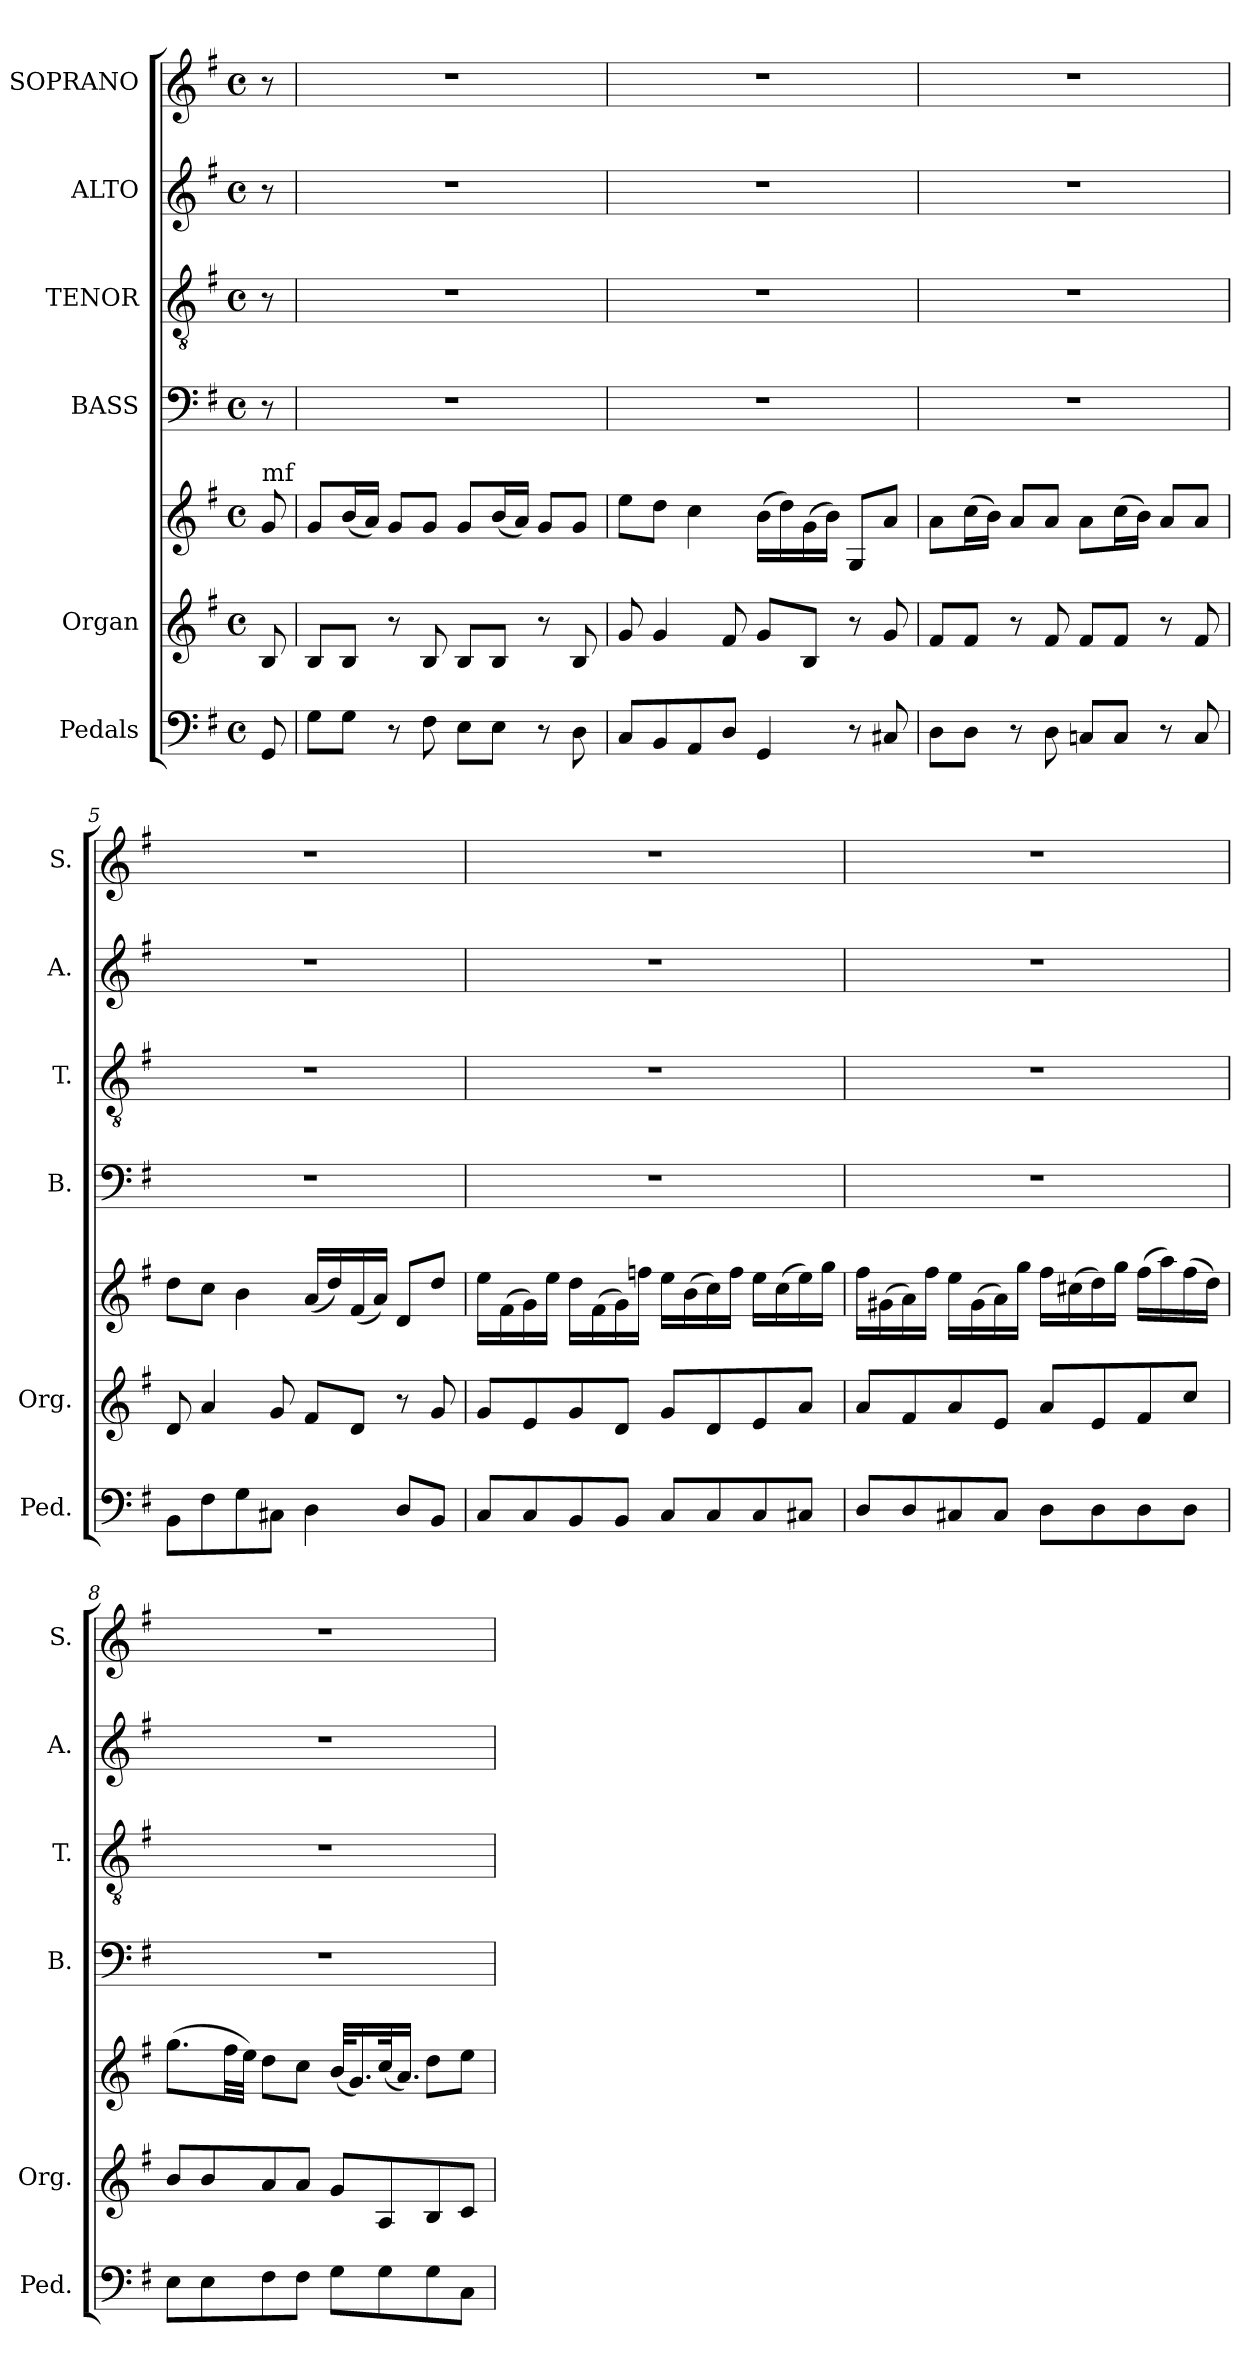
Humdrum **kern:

**kern	**kern	**kern	**kern	**kern	**kern	**kern
*part6	*part5	*part5	*part4	*part3	*part2	*part1
*staff7	*staff6	*staff5	*staff4	*staff3	*staff2	*staff1
*I"Pedals	*I"Organ	*	*I"BASS	*I"TENOR	*I"ALTO	*I"SOPRANO
*I'Ped.	*I'Org.	*	*I'B.	*I'T.	*I'A.	*I'S.
*clefF4	*clefG2	*clefG2	*clefF4	*clefGv2	*clefG2	*clefG2
*	*	*	*	*ITrd7c12	*	*
*k[f#]	*k[f#]	*k[f#]	*k[f#]	*k[f#]	*k[f#]	*k[f#]
*G:	*G:	*G:	*G:	*G:	*G:	*G:
*M4/4	*M4/4	*M4/4	*M4/4	*M4/4	*M4/4	*M4/4
*met(c)	*met(c)	*met(c)	*met(c)	*met(c)	*met(c)	*met(c)
*MM120	*MM120	*MM120	*MM120	*MM120	*MM120	*MM120
=1	=1	=1	=1	=1	=1	=1
!	!	!LO:TX:a:t=mf	!	!	!	!
8GG/	8B/	8g/	8r	8r	8r	8r
=2	=2	=2	=2	=2	=2	=2
8G\L	8B/L	8g/L	1r	1r	1r	1r
8G\J	8B/J	(<16b/L	.	.	.	.
.	.	16a/JJ)	.	.	.	.
8r	8r	8g/L	.	.	.	.
8F#\	8B/	8g/J	.	.	.	.
8E\L	8B/L	8g/L	.	.	.	.
8E\J	8B/J	(<16b/L	.	.	.	.
.	.	16a/JJ)	.	.	.	.
8r	8r	8g/L	.	.	.	.
8D\	8B/	8g/J	.	.	.	.
=3	=3	=3	=3	=3	=3	=3
8C/L	8g/	8ee\L	1r	1r	1r	1r
8BB/	4g/	8dd\J	.	.	.	.
8AA/	.	4cc\	.	.	.	.
8D/J	8f#/	.	.	.	.	.
4GG/	8g/L	(>16b\LL	.	.	.	.
.	.	16dd\)	.	.	.	.
.	8B/J	(>16g\	.	.	.	.
.	.	16b\JJ)	.	.	.	.
8r	8r	8G/L	.	.	.	.
8C#X/	8g/	8a/J	.	.	.	.
=4	=4	=4	=4	=4	=4	=4
8D\L	8f#/L	8a\L	1r	1r	1r	1r
8D\J	8f#/J	(>16cc\L	.	.	.	.
.	.	16b\JJ)	.	.	.	.
8r	8r	8a/L	.	.	.	.
8D\	8f#/	8a/J	.	.	.	.
8Cn/L	8f#/L	8a\L	.	.	.	.
8C/J	8f#/J	(>16cc\L	.	.	.	.
.	.	16b\JJ)	.	.	.	.
8r	8r	8a/L	.	.	.	.
8C/	8f#/	8a/J	.	.	.	.
!!LO:LB:g=z
=5	=5	=5	=5	=5	=5	=5
8BB\L	8d/	8dd\L	1r	1r	1r	1r
8F#\	4a/	8cc\J	.	.	.	.
8G\	.	4b\	.	.	.	.
8C#X\J	8g/	.	.	.	.	.
4D\	8f#/L	(<16a/LL	.	.	.	.
.	.	16dd/)	.	.	.	.
.	8d/J	(<16f#/	.	.	.	.
.	.	16a/JJ)	.	.	.	.
8D/L	8r	8d/L	.	.	.	.
8BB/J	8g/	8dd/J	.	.	.	.
!!LO:PB:g=z
=6	=6	=6	=6	=6	=6	=6
8C/L	8g/L	16ee\LL	1r	1r	1r	1r
.	.	(>16f#\	.	.	.	.
8C/	8e/	16g\)	.	.	.	.
.	.	16ee\JJ	.	.	.	.
8BB/	8g/	16dd\LL	.	.	.	.
.	.	(>16f#\	.	.	.	.
8BB/J	8d/J	16g\)	.	.	.	.
.	.	16ffn\JJ	.	.	.	.
8C/L	8g/L	16ee\LL	.	.	.	.
.	.	(>16b\	.	.	.	.
8C/	8d/	16cc\)	.	.	.	.
.	.	16ff\JJ	.	.	.	.
8C/	8e/	16ee\LL	.	.	.	.
.	.	(>16cc\	.	.	.	.
8C#X/J	8a/J	16ee\)	.	.	.	.
.	.	16gg\JJ	.	.	.	.
=7	=7	=7	=7	=7	=7	=7
8D/L	8a/L	16ff#\LL	1r	1r	1r	1r
.	.	(>16g#X\	.	.	.	.
8D/	8f#/	16a\)	.	.	.	.
.	.	16ff#\JJ	.	.	.	.
8C#X/	8a/	16ee\LL	.	.	.	.
.	.	(>16g#\	.	.	.	.
8C#/J	8e/J	16a\)	.	.	.	.
.	.	16gg\JJ	.	.	.	.
8D\L	8a/L	16ff#\LL	.	.	.	.
.	.	(>16cc#X\	.	.	.	.
8D\	8e/	16dd\)	.	.	.	.
.	.	16gg\JJ	.	.	.	.
8D\	8f#/	(>16ff#\LL	.	.	.	.
.	.	16aa\)	.	.	.	.
8D\J	8cc/J	(>16ff#\	.	.	.	.
.	.	16dd\JJ)	.	.	.	.
=8	=8	=8	=8	=8	=8	=8
8E\L	8b/L	(>8.gg\L	1r	1r	1r	1r
8E\	8b/	.	.	.	.	.
.	.	32ff#\LL	.	.	.	.
.	.	32ee\JJJ)	.	.	.	.
8F#\	8a/	8dd\L	.	.	.	.
8F#\J	8a/J	8cc\J	.	.	.	.
8G\L	8g/L	(<32b/KLL	.	.	.	.
.	.	16.g/)	.	.	.	.
8G\	8A/	(<32cc/K	.	.	.	.
.	.	16.a/JJ)	.	.	.	.
8G\	8B/	8dd\L	.	.	.	.
8C\J	8c/J	8ee\J	.	.	.	.
=	=	=	=	=	=	=
*-	*-	*-	*-	*-	*-	*-
